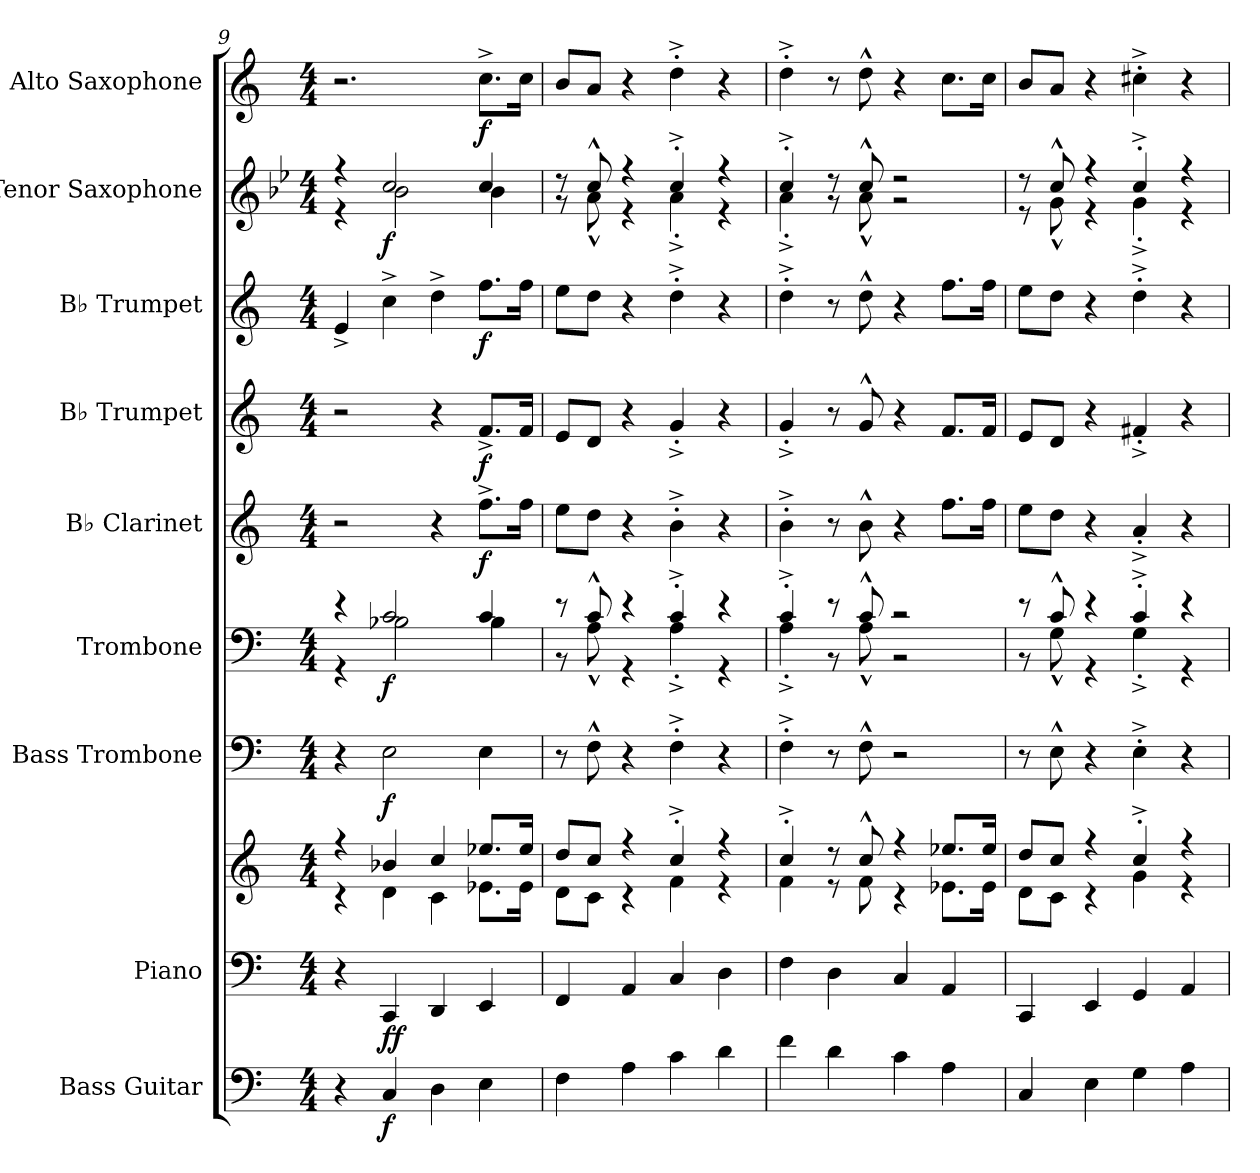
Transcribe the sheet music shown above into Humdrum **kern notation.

**kern	**dynam	**kern	**kern	**dynam	**kern	**dynam	**kern	**dynam	**kern	**dynam	**kern	**dynam	**kern	**dynam	**kern	**dynam	**kern	**dynam
*part9	*part9	*part8	*part8	*part8	*part7	*part7	*part6	*part6	*part5	*part5	*part4	*part4	*part3	*part3	*part2	*part2	*part1	*part1
*staff10	*staff10	*staff9	*staff8	*staff8/9	*staff7	*staff7	*staff6	*staff6	*staff5	*staff5	*staff4	*staff4	*staff3	*staff3	*staff2	*staff2	*staff1	*staff1
*I"Bass Guitar	*	*I"Piano	*	*	*I"Bass Trombone	*	*I"Trombone	*	*I"B♭ Clarinet	*	*I"B♭ Trumpet	*	*I"B♭ Trumpet	*	*I"Tenor Saxophone	*	*I"Alto Saxophone	*
*I'B. Guit.	*	*I'Pno.	*	*	*I'B. Tbn.	*	*I'Tbn.	*	*I'B♭ Cl.	*	*I'B♭ Tpt.	*	*I'B♭ Tpt.	*	*I'T. Sax.	*	*I'A. Sax.	*
*clefF4	*	*clefF4	*clefG2	*	*clefF4	*	*clefF4	*	*clefG2	*	*clefG2	*	*clefG2	*	*clefG2	*	*clefG2	*
*ITrd7c12	*	*	*	*	*	*	*	*	*ITrd1c2	*	*ITrd1c2	*	*ITrd1c2	*	*ITrd8c14	*	*ITrd5c9	*
*k[]	*	*k[]	*k[]	*	*k[]	*	*k[]	*	*k[b-e-]	*	*k[b-e-]	*	*k[b-e-]	*	*k[b-e-]	*	*k[b-e-a-]	*
*M4/4	*	*M4/4	*M4/4	*	*M4/4	*	*M4/4	*	*M4/4	*	*M4/4	*	*M4/4	*	*M4/4	*	*M4/4	*
=9	=9	=9	=9	=9	=9	=9	=9	=9	=9	=9	=9	=9	=9	=9	=9	=9	=9	=9
*	*	*	*^	*	*	*	*^	*	*	*	*	*	*	*	*^	*	*	*
4r	.	4r	4r	4r	.	4r	.	4r	4r	.	2r	.	2r	.	4d^/	.	4r	4r	.	2.r	.
!	!LO:DY:b	!	!	!	!LO:DY:b=2	!	!	!	!	!	!	!	!	!	!	!	!	!	!	!	!
!	!	!	!	!	!LO:DY:n=1:b	!	!LO:DY:b	!	!	!LO:DY:b	!	!	!	!	!	!	!	!	!LO:DY:b	!	!
4CC/	f	4CC/	4b-X/	4d\	f f	2E\	f	2c/	2B-X\	f	.	.	.	.	4b-^\	.	2c/	2B-\	f	.	.
4DD\	.	4DD/	4cc/	4c\	.	.	.	.	.	.	4r	.	4r	.	4cc^\	.	.	.	.	.	.
!	!	!	!	!	!	!	!	!	!	!	!	!LO:DY:b	!	!LO:DY:b	!	!LO:DY:b	!	!	!	!	!LO:DY:b
4EE\	.	4EE/	8.ee-X/L	8.e-X\L	.	4E\	.	4c/	4B-\	.	8.ee-^\L	f	8.e-^/L	f	8.ee-\L	f	4c/	4B-\	.	8.e-^\L	f
.	.	.	16ee-/Jk	16e-\Jk	.	.	.	.	.	.	16ee-\Jk	.	16e-/Jk	.	16ee-\Jk	.	.	.	.	16e-\Jk	.
!!LO:PB:g=z
=10	=10	=10	=10	=10	=10	=10	=10	=10	=10	=10	=10	=10	=10	=10	=10	=10	=10	=10	=10	=10	=10
4FF\	.	4FF/	8dd/L	8d\L	.	8r	.	8r	8r	.	8dd\L	.	8d/L	.	8dd\L	.	8r	8r	.	8d/L	.
.	.	.	8cc/J	8c\J	.	8F^^\	.	8c^^/	8A^^\	.	8cc\J	.	8c/J	.	8cc\J	.	8c^^/	8A^^\	.	8c/J	.
4AA\	.	4AA/	4r	4r	.	4r	.	4r	4r	.	4r	.	4r	.	4r	.	4r	4r	.	4r	.
4C\	.	4C/	4cc^'/	4f\	.	4F^'\	.	4c^'/	4A^'\	.	4a^'\	.	4f'^/	.	4cc^'\	.	4c^'/	4A^'\	.	4f'^\	.
4D\	.	4D\	4r	4r	.	4r	.	4r	4r	.	4r	.	4r	.	4r	.	4r	4r	.	4r	.
=11	=11	=11	=11	=11	=11	=11	=11	=11	=11	=11	=11	=11	=11	=11	=11	=11	=11	=11	=11	=11	=11
4F\	.	4F\	4cc^'/	4f\	.	4F^'\	.	4c^'/	4A'^\	.	4a^'\	.	4f'^/	.	4cc^'\	.	4c^'/	4A'^\	.	4f'^\	.
4D\	.	4D\	8r	8r	.	8r	.	8r	8r	.	8r	.	8r	.	8r	.	8r	8r	.	8r	.
.	.	.	8cc^^/	8f\	.	8F^^\	.	8c^^/	8A^^\	.	8a^^\	.	8f^^/	.	8cc^^\	.	8c^^/	8A^^\	.	8f^^\	.
4C\	.	4C/	4r	4r	.	2r	.	2r	2r	.	4r	.	4r	.	4r	.	2r	2r	.	4r	.
4AA\	.	4AA/	8.ee-X/L	8.e-X\L	.	.	.	.	.	.	8.ee-\L	.	8.e-/L	.	8.ee-\L	.	.	.	.	8.e-\L	.
.	.	.	16ee-/Jk	16e-\Jk	.	.	.	.	.	.	16ee-\Jk	.	16e-/Jk	.	16ee-\Jk	.	.	.	.	16e-\Jk	.
=12	=12	=12	=12	=12	=12	=12	=12	=12	=12	=12	=12	=12	=12	=12	=12	=12	=12	=12	=12	=12	=12
4CC/	.	4CC/	8dd/L	8d\L	.	8r	.	8r	8r	.	8dd\L	.	8d/L	.	8dd\L	.	8r	8r	.	8d/L	.
.	.	.	8cc/J	8c\J	.	8E^^\	.	8c^^/	8G^^\	.	8cc\J	.	8c/J	.	8cc\J	.	8c^^/	8G^^\	.	8c/J	.
4EE\	.	4EE/	4r	4r	.	4r	.	4r	4r	.	4r	.	4r	.	4r	.	4r	4r	.	4r	.
4GG\	.	4GG/	4cc'^/	4g\	.	4E^'\	.	4c^'/	4G^'\	.	4g'^/	.	4en^'/	.	4cc'^\	.	4c^'/	4G^'\	.	4en^'\	.
4AA\	.	4AA/	4r	4r	.	4r	.	4r	4r	.	4r	.	4r	.	4r	.	4r	4r	.	4r	.
*	*	*	*v	*v	*	*	*	*v	*v	*	*	*	*	*	*	*	*v	*v	*	*	*
=	=	=	=	=	=	=	=	=	=	=	=	=	=	=	=	=	=	=
*-	*-	*-	*-	*-	*-	*-	*-	*-	*-	*-	*-	*-	*-	*-	*-	*-	*-	*-
